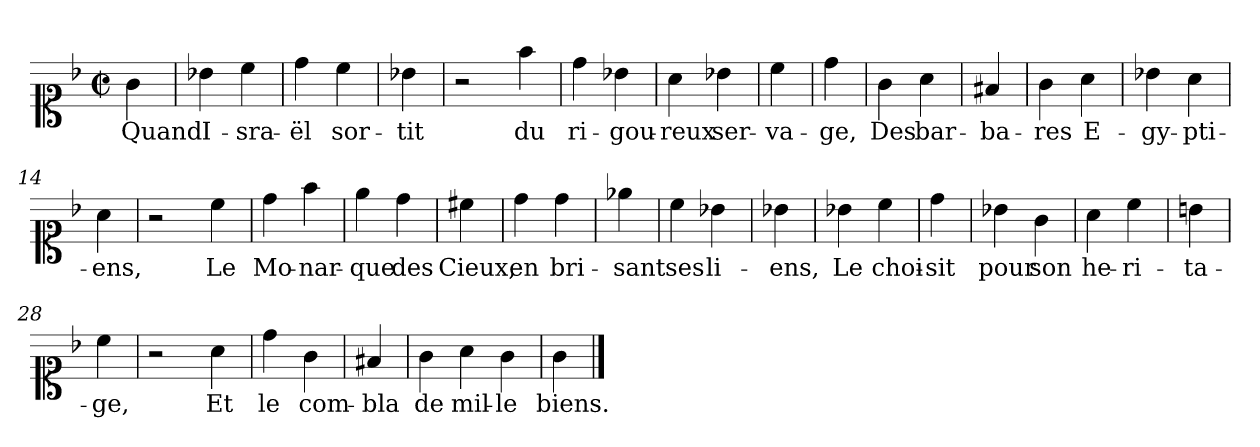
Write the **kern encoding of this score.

**kern	**text
*part1	*part1
*staff1	*staff1
*clefC1	*
*k[b-]	*
*F:	*
*M2/2	*
*met(c|)	*
=1	=1
4g	Quand
=2	=2
4b-X	I-
4cc	-sra-
=3	=3
4dd	-ël
4cc	sor-
=4	=4
4b-X	-tit
=5	=5
2r	.
4ff	du
=6	=6
4dd	ri-
4b-X	-gou-
=7	=7
4a	-reux
4b-X	ser-
=8	=8
4cc	-va-
=9	=9
4dd	-ge,
=10	=10
4g	Des
4a	bar-
=11	=11
4f#X	-ba-
=12	=12
4g	-res
4a	E-
=13	=13
4b-X	-gy-
4a	-pti-
=14	=14
4a	-ens,
=15	=15
2r	.
4cc	Le
=16	=16
4dd	Mo-
4ff	-nar-
=17	=17
4ee	-que
4dd	des
=18	=18
4cc#X	Cieux,
=19	=19
4dd	en
4dd	bri-
=20	=20
4ee-X	-sant
=21	=21
4cc	ses
4b-X	li-
=22	=22
4b-X	-ens,
=23	=23
4b-X	Le
4cc	choi-
=24	=24
4dd	-sit
=25	=25
4b-X	pour
4g	son
=26	=26
4a	he-
4cc	-ri-
=27	=27
4b	-ta-
=28	=28
4cc	-ge,
=29	=29
2r	.
4a	Et
=30	=30
4dd	le
4g	com-
=31	=31
4f#X	-bla
=32	=32
4g	de
4a	mil-
4g	-le
=34	=34
4g	biens.
==	==
*-	*-
